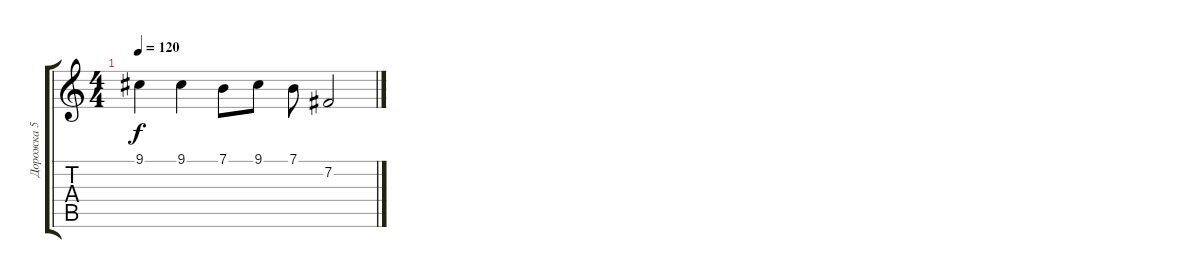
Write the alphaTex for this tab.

\track ("Дорожка 5" "Дорожка 5") {instrument violin}
\staff {score tabs}
\tuning (E4 B3 G3 D3 A2 E2) {hide}
\ts (4 4)
\tempo 120
\clef g2
\ks c
9.1.4{dy f} 9.1.4 7.1.8 9.1.8 7.1.8 7.2.2
